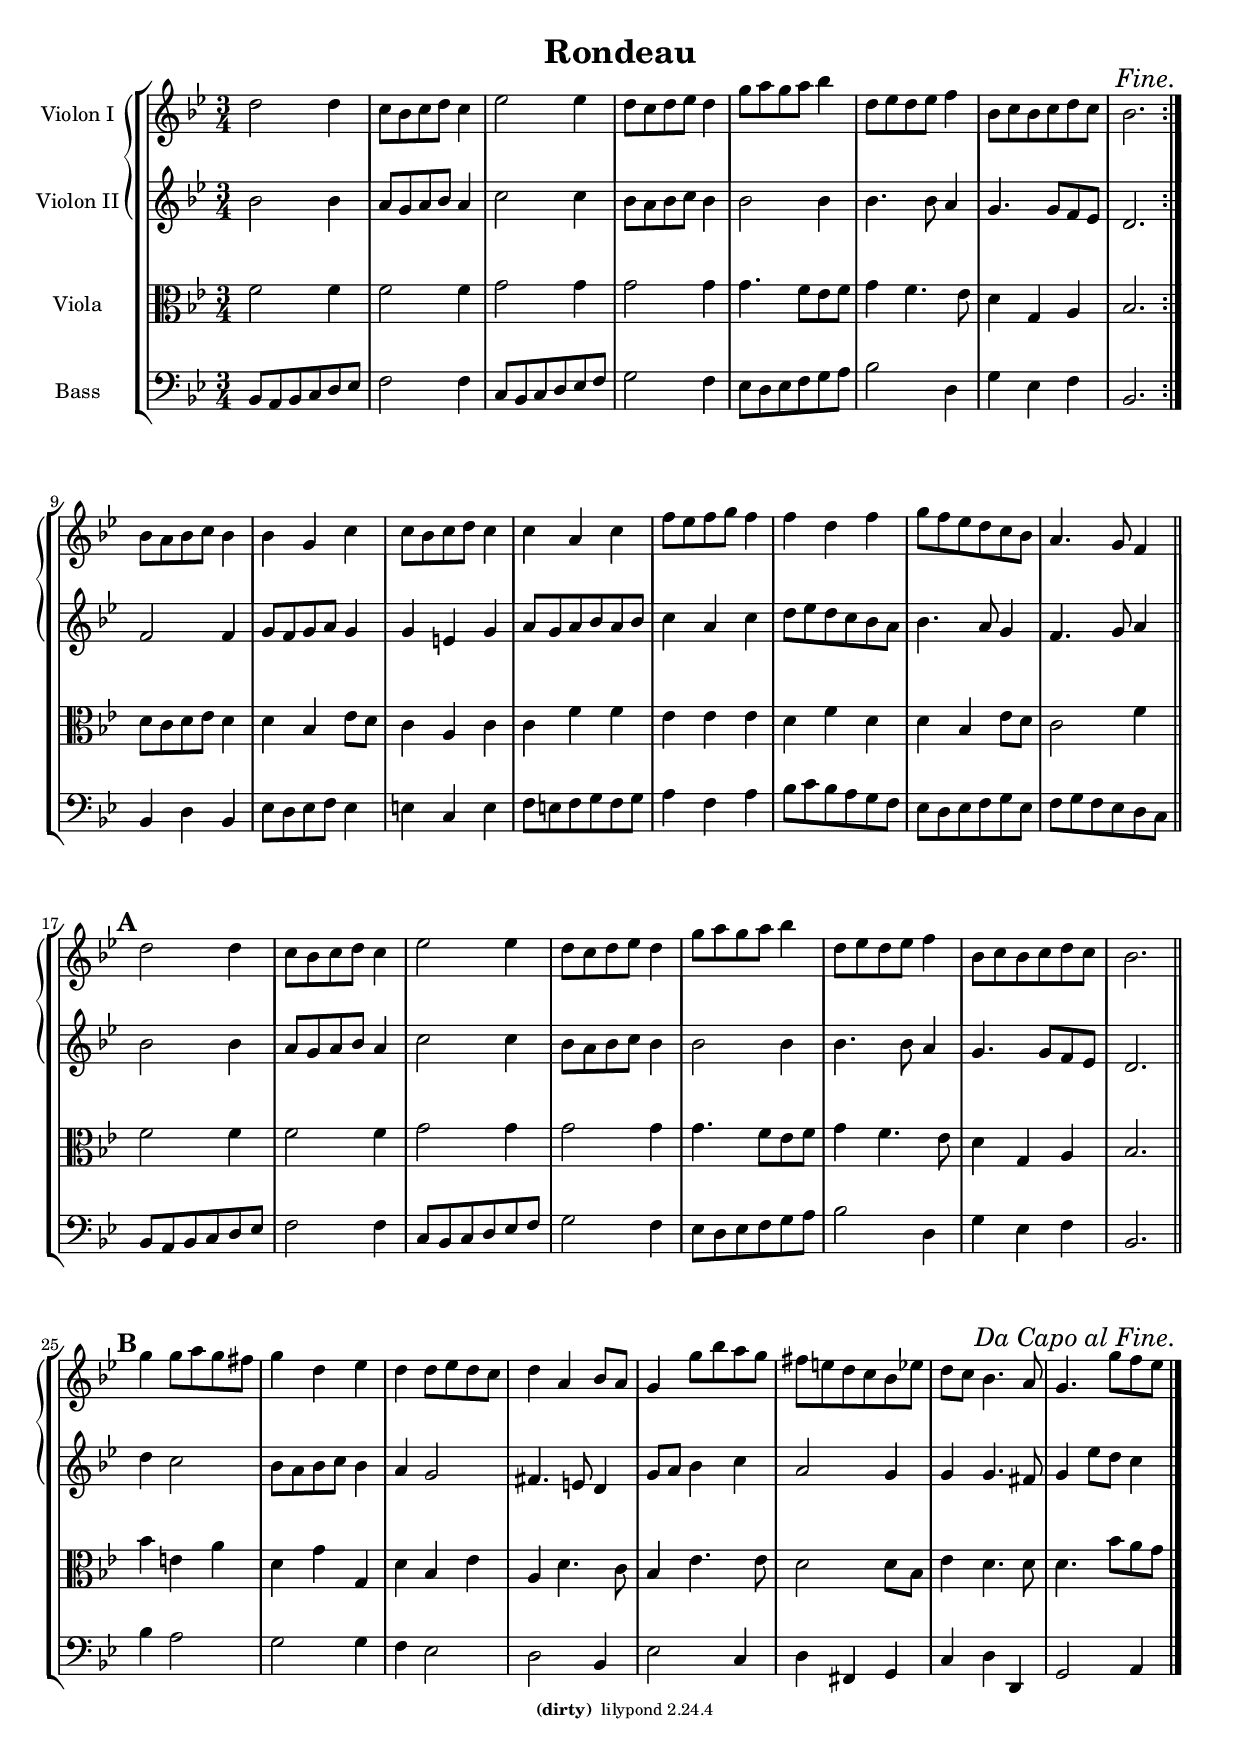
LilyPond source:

\version "2.18.2"

\include "../../tagline.ily"

breaks = {
  s2.*8 \break
  s2.*8 \break
  s2.*8 \break
}

#(set-global-staff-size 18)

\paper {
  #(set-paper-size "a4")
  print-page-number = ##f
  between-system-padding = #0.1
  between-system-space = #0.1
  ragged-last-bottom = ##f
  ragged-bottom = ##f
  oddFooterMarkup = \gitTagline
  evenFooterMarkup = \gitTagline
}

\version "2.18.2"

\header {
  title = "Rondeau"
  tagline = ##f
}

global = {
  \key bes \major
  \time 3/4
}

violinI = \relative c'' {
  \global
  \repeat volta 2 {
    d2 d4
    c8 bes c d c4
    ees2 ees4
    d8 c d ees d4
    g8 a g a bes4
    
    d,8 ees d ees f4
    bes,8 c bes c d c
    bes2.
    \once \override Score.RehearsalMark #'break-visibility = #begin-of-line-invisible 
    \once \override Score.RehearsalMark #'self-alignment-X = #RIGHT
    \mark \markup {\italic "Fine." } 
  }
  
  bes8 a bes c bes4
  bes g c
  c8 bes c d c4
  
  c a c
  f8 ees f g f4
  f d f
  g8 f ees d c bes
  a4. g8 f4 \bar "||" 
    
  \mark \default 
  d'2 d4
  c8 bes c d c4
  ees2 ees4
  d8 c d ees d4
  g8 a g a bes4
    
  d,8 ees d ees f4
  bes,8 c bes c d c
  bes2. \bar "||" \mark \default
  
  g'4 g8 a g fis
  g4 d ees
  d d8 ees d c
  
  d4 a bes8 a
  g4 g'8 bes a g
  fis e d c bes ees
  d c bes4. a8
  g4. g'8 f ees \bar "|."
  \once \override Score.RehearsalMark #'break-visibility = #begin-of-line-invisible 
  \once \override Score.RehearsalMark #'self-alignment-X = #RIGHT
  \mark \markup {\italic "Da Capo al Fine." } 
}

violinII = \relative c'' {
  \global
  \repeat volta 2 {
    bes2 bes4
    a8 g a bes a4
    c2 c4
    bes8 a bes c bes4
    bes2 bes4
    
    bes4. bes8 a4
    g4. g8 f ees
    d2.
  }
  
  f2 f4
  g8 f g a g4
  g e g
  
  a8 g a bes a bes
  c4 a c
  d8 ees d c bes a
  bes4. a8 g4
  f4. g8 a4 \bar "||"
  
  bes2 bes4
  a8 g a bes a4
  c2 c4
  bes8 a bes c bes4
  bes2 bes4
    
  bes4. bes8 a4
  g4. g8 f ees
  d2. \bar "||"
  
  d'4 c2
  bes8 a bes c bes4
  a g2
  
  fis4. e8 d4
  g8 a bes4 c
  a2 g4
  g g4. fis8
  g4 ees'8 d c4 \bar "|."
}

viola = \relative c' {
  \global
  \repeat volta 2 {
    f2 f4
    f2 f4
    g2 g4
    g2 g4
    g4. f8 ees f
    
    g4 f4. ees8
    d4 g, a
    bes2.
  }
  
  d8 c d ees d4
  d bes ees8 d
  c4 a c
  
  c f f
  ees ees ees 
  d f d
  d bes ees8 d
  c2 f4 \bar "||"
  
  f2 f4
  f2 f4
  g2 g4
  g2 g4
  g4. f8 ees f
    
  g4 f4. ees8
  d4 g, a
  bes2. \bar "||"
  
  bes'4 e, a
  d, g g,
  d' bes ees
  
  a, d4. c8
  bes4 ees4. ees8
  d2 d8 bes
  ees4 d4. d8
  d4. bes'8 a g \bar "|."
}

bass = \relative c {
  \global
  \repeat volta 2 {
    bes8 a bes c d ees
    f2 f4
    c8 bes c d ees f
    g2 f4
    ees8 d ees f g a
    
    bes2 d,4
    g ees f
    bes,2.
  }
  
  bes4 d bes
  ees8 d ees f ees4
  e c e
  
  f8 e f g f g
  a4 f a
  bes8 c bes a g f
  ees d ees f g ees
  f g f ees d c \bar "||"
  
  bes8 a bes c d ees
  f2 f4
  c8 bes c d ees f
  g2 f4
  ees8 d ees f g a
    
  bes2 d,4
  g ees f
  bes,2. \bar "||"
  bes'4 a2
  g g4
  f ees2
  
  d bes4 
  ees2 c4
  d fis, g
  c d d,
  g2 a4 \bar "|."
}

violinIPart = \new Staff \with {
  instrumentName = "Violon I"
} \violinI

violinIIPart = \new Staff \with {
  instrumentName = "Violon II"
} \violinII

violaPart = \new Staff \with {
  instrumentName = "Viola"
} { \clef alto \viola }

bassPart = \new Staff \with {
  instrumentName = "Bass"
} << { \clef "bass" \bass } \breaks >>

\score {
  \new StaffGroup  
  <<
    \new GrandStaff <<
      \violinIPart
      \violinIIPart
    >>
    \violaPart
    \bassPart
  >>
  \layout { }
}

